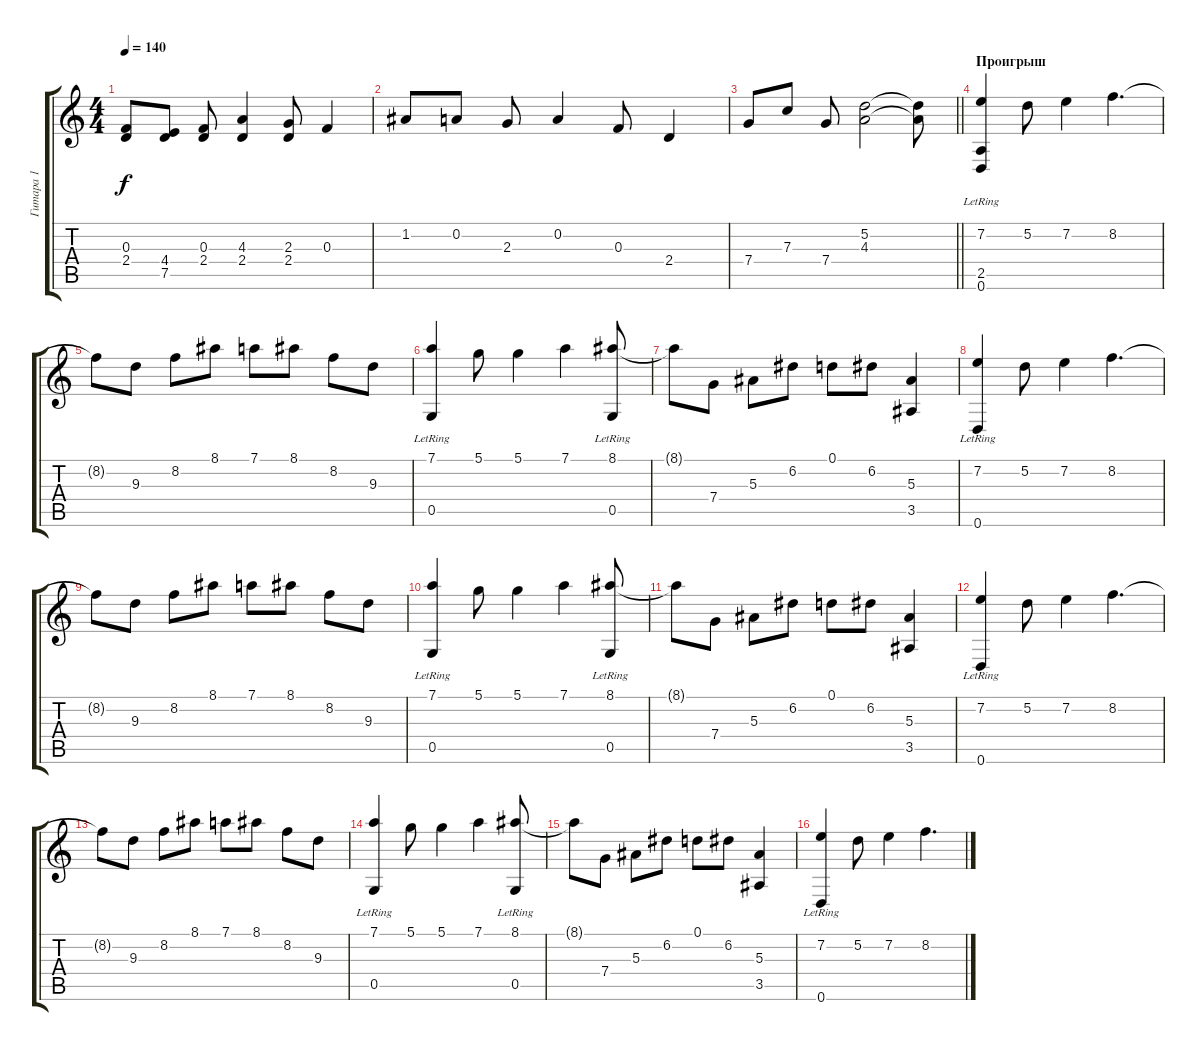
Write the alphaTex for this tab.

\track ("Гитара 1" "Гитара 1") {instrument distortionguitar}
\staff {score tabs}
\tuning (D4 A3 F3 C3 G2 D2) {hide}
\ts (4 4)
\tempo 140
\clef g2
\ks c
(0.3 2.4).8{dy f} (4.4 7.5).8 (0.3 2.4).8 (4.3 2.4).4 (2.3 2.4).8 0.3.4 |
1.2.8 0.2.8 2.3.8 0.2.4 0.3.8 2.4.4 |
\barLineRight lightlight
7.4.8 7.3.8 7.4.8 (5.2 4.3).2 (5.2{t} 4.3{t}).8 |
\section ("" "Проигрыш")
(7.2 2.5 0.6{lr}).4 5.2.8 7.2.4 8.2.4{d} |
8.2{t}.8 9.3.8 8.2.8 8.1.8 7.1.8 8.1.8 8.2.8 9.3.8 |
(7.1 0.5{lr}).4 5.1.8 5.1.4 7.1.4 (8.1 0.5{lr}).8 |
8.1{t}.8 7.4.8 5.3.8 6.2.8 0.1.8 6.2.8 (5.3 3.5).4 |
(7.2 0.6{lr}).4 5.2.8 7.2.4 8.2.4{d} |
8.2{t}.8 9.3.8 8.2.8 8.1.8 7.1.8 8.1.8 8.2.8 9.3.8 |
(7.1 0.5{lr}).4 5.1.8 5.1.4 7.1.4 (8.1 0.5{lr}).8 |
8.1{t}.8 7.4.8 5.3.8 6.2.8 0.1.8 6.2.8 (5.3 3.5).4 |
(7.2 0.6{lr}).4 5.2.8 7.2.4 8.2.4{d} |
8.2{t}.8 9.3.8 8.2.8 8.1.8 7.1.8 8.1.8 8.2.8 9.3.8 |
(7.1 0.5{lr}).4 5.1.8 5.1.4 7.1.4 (8.1 0.5{lr}).8 |
8.1{t}.8 7.4.8 5.3.8 6.2.8 0.1.8 6.2.8 (5.3 3.5).4 |
(7.2 0.6{lr}).4 5.2.8 7.2.4 8.2.4{d}
